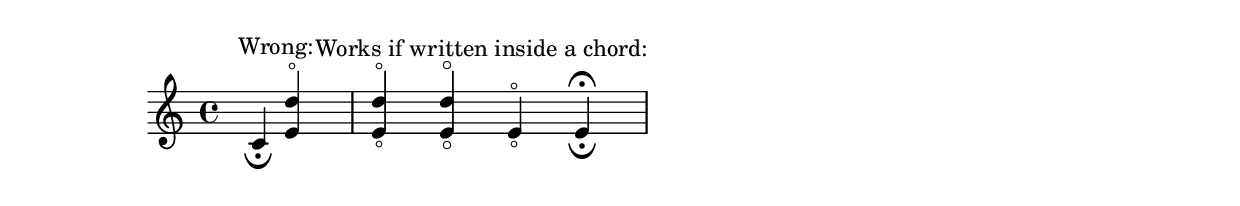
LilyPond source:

%% DO NOT EDIT this file manually; it is automatically
%% generated from LSR http://lsr.dsi.unimi.it
%% Make any changes in LSR itself, or in Documentation/snippets/new/ ,
%% and then run scripts/auxiliar/makelsr.py
%%
%% This file is in the public domain.
\version "2.14.2"

\header {
  lsrtags = "expressive-marks, tweaks-and-overrides, version-specific"

  texidoc = "
By default, LilyPond does not allow the same articulation (e.g., an
accent, a fermata, a flageolet, etc.) to be displayed above and below a
note. For example, c4_\\fermata^\\fermata will only show a fermata
below. The fermata above will simply be ignored. However, one can stick
scripts (just like fingerings) inside a chord, which means it is
possible to have as many articulations as desired. This approach has
the advantage that it ignores the stem and positions the articulation
relative to the note head. This can be seen in the case of the
flageolets in the snippet. To mimic the behaviour of scripts outside a
chord, 'add-stem-support would be required. So, the solution is to
write the note as a chord and add the articulations inside the <...>.
The direction will always be above, but one can tweak this via a
\\tweak: @code{<c-\\tweak #'direction #DOWN-\\fermata^\\fermata>}

"
  doctitle = "Showing the same articulation above and below a note or chord"
} % begin verbatim


% The same as \flageolet, just a little smaller
smallFlageolet =
#(let ((m (make-articulation "flageolet")))
   (set! (ly:music-property m 'tweaks)
         (acons 'font-size -2
                (ly:music-property m 'tweaks)))
   m)

\relative c' {
  s4^"Wrong:"
  c4_\fermata^\fermata % The second fermata is ignored!
  <e d'>4^\smallFlageolet_\smallFlageolet

  s4^"Works if written inside a chord:"
  <e_\smallFlageolet d'^\smallFlageolet>4
  <e_\flageolet d'^\flageolet>4
  <e_\smallFlageolet^\smallFlageolet>4
  <e_\fermata^\fermata>4
}
